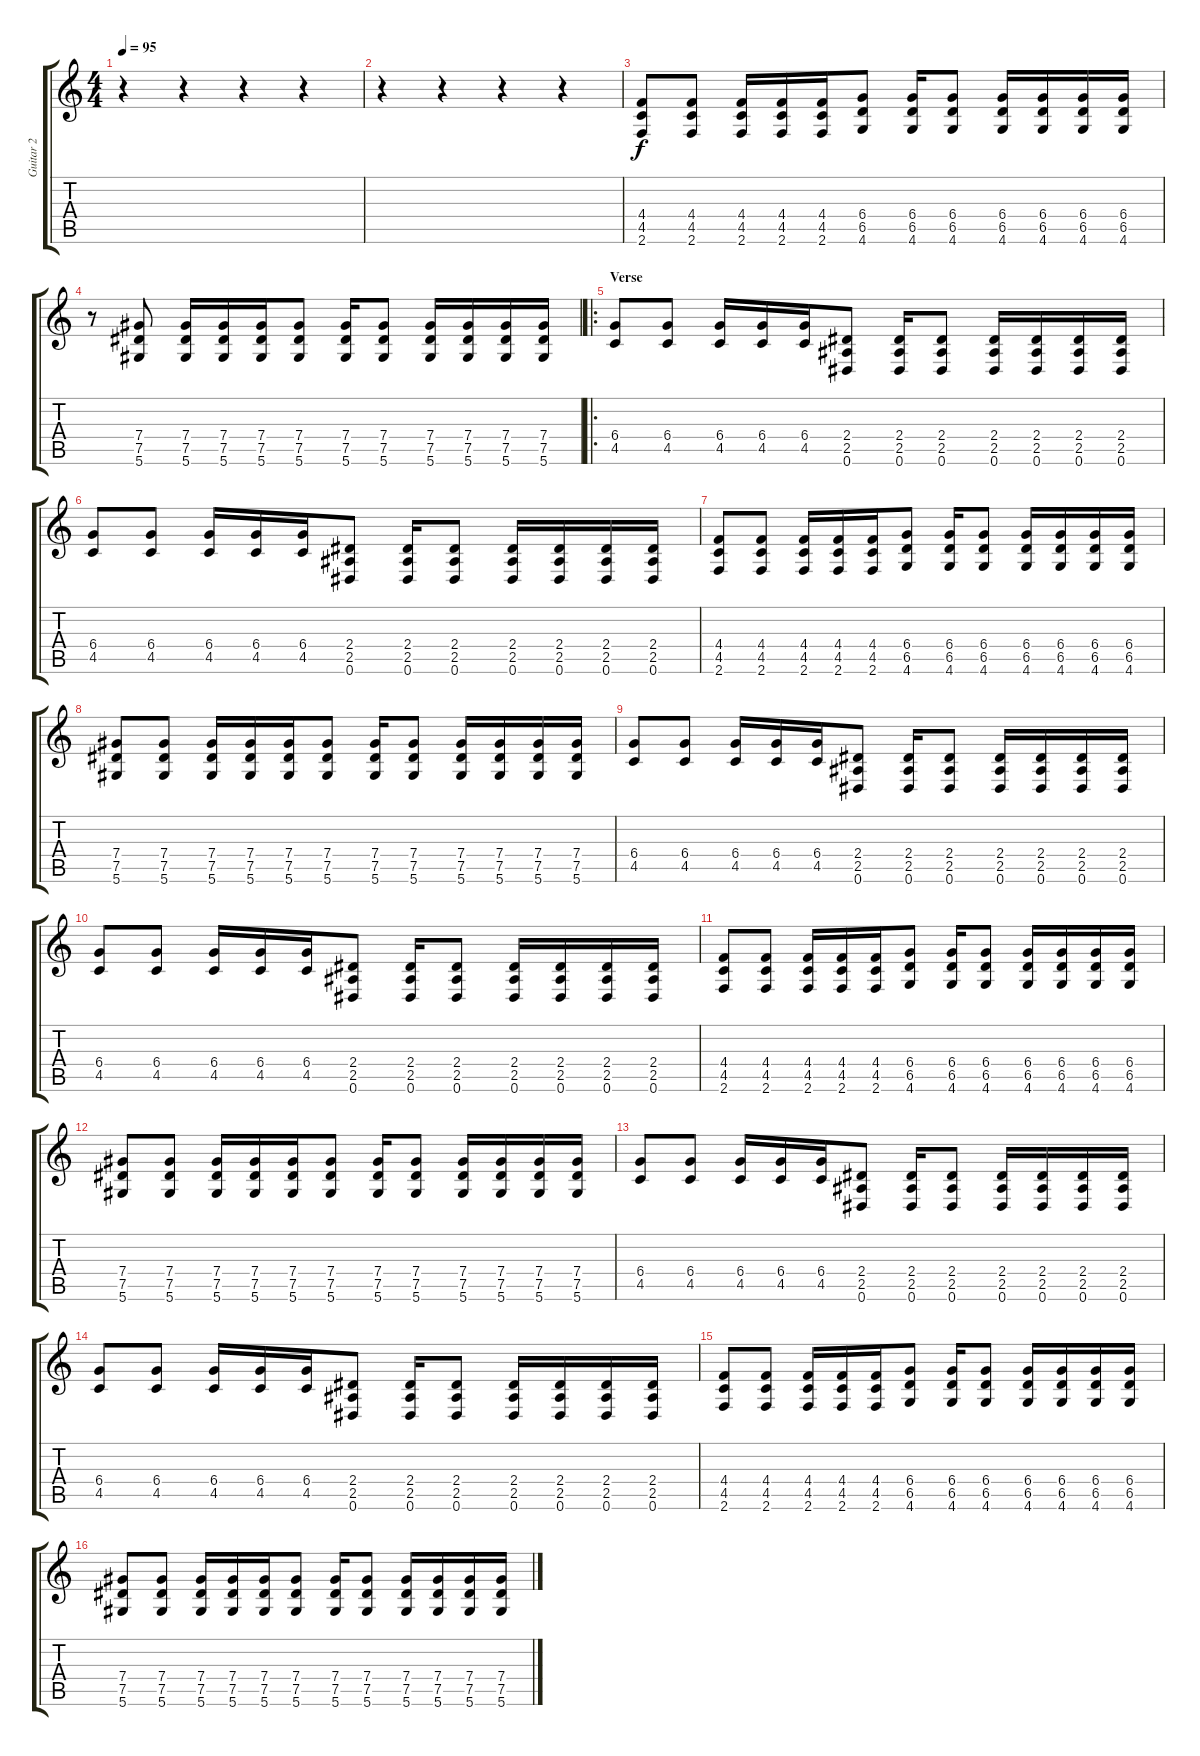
\track ("Guitar 2" "Guitar 2") {instrument distortionguitar}
\staff {score tabs}
\tuning (Eb4 Bb3 Gb3 Db3 Ab2 Eb2) {hide}
\ts (4 4)
\tempo 95
\clef g2
\ks c
r.4{dy f instrument distortionguitar} r.4 r.4 r.4 |
r.4 r.4 r.4 r.4 |
(4.4 4.5 2.6).8 (4.4 4.5 2.6).8 (4.4 4.5 2.6).16 (4.4 4.5 2.6).16 (4.4 4.5 2.6).16 (6.4 6.5 4.6).8 (6.4 6.5 4.6).16 (6.4 6.5 4.6).8 (6.4 6.5 4.6).16 (6.4 6.5 4.6).16 (6.4 6.5 4.6).16 (6.4 6.5 4.6).16 |
r.8 (7.4 7.5 5.6).8 (7.4 7.5 5.6).16 (7.4 7.5 5.6).16 (7.4 7.5 5.6).16 (7.4 7.5 5.6).8 (7.4 7.5 5.6).16 (7.4 7.5 5.6).8 (7.4 7.5 5.6).16 (7.4 7.5 5.6).16 (7.4 7.5 5.6).16 (7.4 7.5 5.6).16 |
\ro
\section ("" "Verse")
(6.4 4.5).8 (6.4 4.5).8 (6.4 4.5).16 (6.4 4.5).16 (6.4 4.5).16 (2.4 2.5 0.6).8 (2.4 2.5 0.6).16 (2.4 2.5 0.6).8 (2.4 2.5 0.6).16 (2.4 2.5 0.6).16 (2.4 2.5 0.6).16 (2.4 2.5 0.6).16 |
(6.4 4.5).8 (6.4 4.5).8 (6.4 4.5).16 (6.4 4.5).16 (6.4 4.5).16 (2.4 2.5 0.6).8 (2.4 2.5 0.6).16 (2.4 2.5 0.6).8 (2.4 2.5 0.6).16 (2.4 2.5 0.6).16 (2.4 2.5 0.6).16 (2.4 2.5 0.6).16 |
(4.4 4.5 2.6).8 (4.4 4.5 2.6).8 (4.4 4.5 2.6).16 (4.4 4.5 2.6).16 (4.4 4.5 2.6).16 (6.4 6.5 4.6).8 (6.4 6.5 4.6).16 (6.4 6.5 4.6).8 (6.4 6.5 4.6).16 (6.4 6.5 4.6).16 (6.4 6.5 4.6).16 (6.4 6.5 4.6).16 |
(7.4 7.5 5.6).8 (7.4 7.5 5.6).8 (7.4 7.5 5.6).16 (7.4 7.5 5.6).16 (7.4 7.5 5.6).16 (7.4 7.5 5.6).8 (7.4 7.5 5.6).16 (7.4 7.5 5.6).8 (7.4 7.5 5.6).16 (7.4 7.5 5.6).16 (7.4 7.5 5.6).16 (7.4 7.5 5.6).16 |
(6.4 4.5).8 (6.4 4.5).8 (6.4 4.5).16 (6.4 4.5).16 (6.4 4.5).16 (2.4 2.5 0.6).8 (2.4 2.5 0.6).16 (2.4 2.5 0.6).8 (2.4 2.5 0.6).16 (2.4 2.5 0.6).16 (2.4 2.5 0.6).16 (2.4 2.5 0.6).16 |
(6.4 4.5).8 (6.4 4.5).8 (6.4 4.5).16 (6.4 4.5).16 (6.4 4.5).16 (2.4 2.5 0.6).8 (2.4 2.5 0.6).16 (2.4 2.5 0.6).8 (2.4 2.5 0.6).16 (2.4 2.5 0.6).16 (2.4 2.5 0.6).16 (2.4 2.5 0.6).16 |
(4.4 4.5 2.6).8 (4.4 4.5 2.6).8 (4.4 4.5 2.6).16 (4.4 4.5 2.6).16 (4.4 4.5 2.6).16 (6.4 6.5 4.6).8 (6.4 6.5 4.6).16 (6.4 6.5 4.6).8 (6.4 6.5 4.6).16 (6.4 6.5 4.6).16 (6.4 6.5 4.6).16 (6.4 6.5 4.6).16 |
(7.4 7.5 5.6).8 (7.4 7.5 5.6).8 (7.4 7.5 5.6).16 (7.4 7.5 5.6).16 (7.4 7.5 5.6).16 (7.4 7.5 5.6).8 (7.4 7.5 5.6).16 (7.4 7.5 5.6).8 (7.4 7.5 5.6).16 (7.4 7.5 5.6).16 (7.4 7.5 5.6).16 (7.4 7.5 5.6).16 |
(6.4 4.5).8 (6.4 4.5).8 (6.4 4.5).16 (6.4 4.5).16 (6.4 4.5).16 (2.4 2.5 0.6).8 (2.4 2.5 0.6).16 (2.4 2.5 0.6).8 (2.4 2.5 0.6).16 (2.4 2.5 0.6).16 (2.4 2.5 0.6).16 (2.4 2.5 0.6).16 |
(6.4 4.5).8 (6.4 4.5).8 (6.4 4.5).16 (6.4 4.5).16 (6.4 4.5).16 (2.4 2.5 0.6).8 (2.4 2.5 0.6).16 (2.4 2.5 0.6).8 (2.4 2.5 0.6).16 (2.4 2.5 0.6).16 (2.4 2.5 0.6).16 (2.4 2.5 0.6).16 |
(4.4 4.5 2.6).8 (4.4 4.5 2.6).8 (4.4 4.5 2.6).16 (4.4 4.5 2.6).16 (4.4 4.5 2.6).16 (6.4 6.5 4.6).8 (6.4 6.5 4.6).16 (6.4 6.5 4.6).8 (6.4 6.5 4.6).16 (6.4 6.5 4.6).16 (6.4 6.5 4.6).16 (6.4 6.5 4.6).16 |
(7.4 7.5 5.6).8 (7.4 7.5 5.6).8 (7.4 7.5 5.6).16 (7.4 7.5 5.6).16 (7.4 7.5 5.6).16 (7.4 7.5 5.6).8 (7.4 7.5 5.6).16 (7.4 7.5 5.6).8 (7.4 7.5 5.6).16 (7.4 7.5 5.6).16 (7.4 7.5 5.6).16 (7.4 7.5 5.6).16
